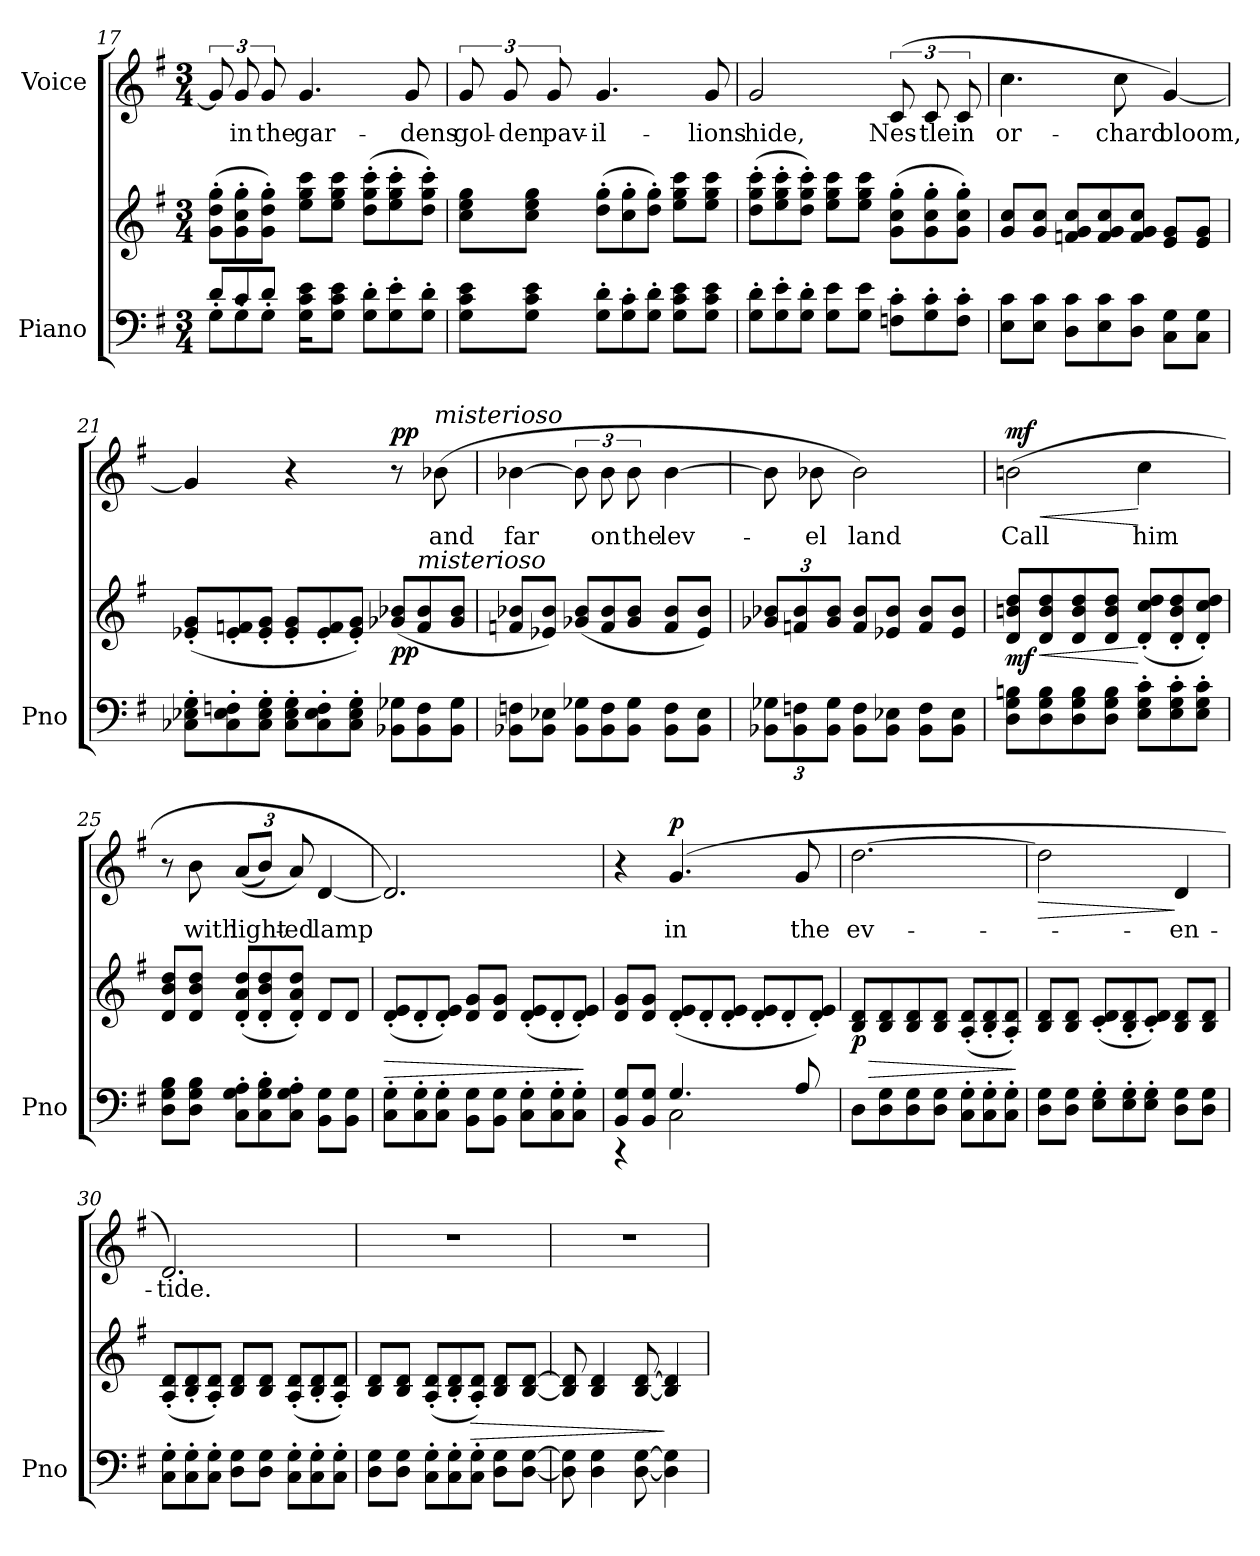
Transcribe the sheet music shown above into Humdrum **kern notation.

**kern	**kern	**dynam	**kern	**text	**dynam
*part2	*part2	*part2	*part1	*part1	*part1
*staff3	*staff2	*staff2/3	*staff1	*staff1	*staff1
*I"Piano	*	*	*I"Voice	*	*
*I'Pno	*	*	*	*	*
*clefF4	*clefG2	*	*clefG2	*	*
*k[f#]	*k[f#]	*	*k[f#]	*	*
*M3/4	*M3/4	*	*M3/4	*	*
*Xtuplet	*Xtuplet	*	*	*	*
=17	=17	=17	=17	=17	=17
*^	*	*	*	*	*
12G'\L	12d/L	(12g\' 12dd\' 12gg\'L	.	12g/]	.	.
!	!	!	!	!	!LO:LY:b	!
12G'\	12c/	12g\' 12cc\' 12gg\'	.	12g/	in	.
!	!	!	!	!	!LO:LY:b	!
12G'\J	12d/J	12g\' 12dd\' 12gg\'J)	.	12g/	the	.
!	!	!	!	!	!LO:LY:b	!
8G\ 8c\ 8e\L	2r	8ee\ 8gg\ 8ccc\L	.	4.g/	gar-	.
8G\ 8c\ 8e\J	.	8ee\ 8gg\ 8ccc\J	.	.	.	.
12G\' 12d\'L	.	(12dd\' 12gg\' 12ccc\'L	.	.	.	.
12G\' 12e\'	.	12ee\' 12gg\' 12ccc\'	.	.	.	.
!	!	!	!	!	!LO:LY:b	!
.	.	.	.	8g/	-dens	.
12G\' 12d\'J	.	12dd\' 12gg\' 12ccc\'J)	.	.	.	.
*v	*v	*	*	*	*	*
!!LO:LB:g=z
=18	=18	=18	=18	=18	=18
!	!	!	!	!LO:LY:b	!
8G\ 8c\ 8e\L	8cc\ 8ee\ 8gg\L	.	12g/	gol-	.
!	!	!	!	!LO:LY:b	!
.	.	.	12g/	-den	.
8G\ 8c\ 8e\J	8cc\ 8ee\ 8gg\J	.	.	.	.
!	!	!	!	!LO:LY:b	!
.	.	.	12g/	pav-	.
!	!	!	!	!LO:LY:b	!
12G\' 12d\'L	(12dd\' 12gg\'L	.	4.g/	-il-	.
12G\' 12c\'	12cc\' 12gg\'	.	.	.	.
12G\' 12d\'J	12dd\' 12gg\'J)	.	.	.	.
8G\ 8c\ 8e\L	8ee\ 8gg\ 8ccc\L	.	.	.	.
!	!	!	!	!LO:LY:b	!
8G\ 8c\ 8e\J	8ee\ 8gg\ 8ccc\J	.	8g/	-lions	.
=19	=19	=19	=19	=19	=19
!	!	!	!	!LO:LY:b	!
12G\' 12d\'L	(12dd\' 12gg\' 12ccc\'L	.	2g/	hide,	.
12G\' 12e\'	12ee\' 12gg\' 12ccc\'	.	.	.	.
12G\' 12d\'J	12dd\' 12gg\' 12ccc\'J)	.	.	.	.
8G\ 8e\L	8ee\ 8gg\ 8ccc\L	.	.	.	.
8G\ 8e\J	8ee\ 8gg\ 8ccc\J	.	.	.	.
!	!	!	!	!LO:LY:b	!
12Fn\' 12c\'L	(12g\' 12cc\' 12gg\'L	.	(>12c/	Nes-	.
!	!	!	!	!LO:LY:b	!
12G\' 12c\'	12g\' 12cc\' 12gg\'	.	12c/	-tle	.
!	!	!	!	!LO:LY:b	!
12F\' 12c\'J	12g\' 12cc\' 12gg\'J)	.	12c/	in	.
=20	=20	=20	=20	=20	=20
!	!	!	!	!LO:LY:b	!
8E\ 8c\L	8g/ 8cc/L	.	4.cc\	or-	.
8E\ 8c\J	8g/ 8cc/J	.	.	.	.
12D\ 12c\L	12fn/ 12g/ 12cc/L	.	.	.	.
12E\ 12c\	12f/ 12g/ 12cc/	.	.	.	.
!	!	!	!	!LO:LY:b	!
.	.	.	8cc\	-chard	.
12D\ 12c\J	12f/ 12g/ 12cc/J	.	.	.	.
!	!	!	!	!LO:LY:b	!
8C\ 8G\L	8e/ 8g/L	.	[4g/)	bloom,	.
8C\ 8G\J	8e/ 8g/J	.	.	.	.
!!LO:PB:g=z
=21	=21	=21	=21	=21	=21
12C-X\' 12E-X\' 12G\'L	(>12e-X/' 12g/'L	.	4g/]	.	.
12C-\' 12E-\' 12Fn\'	12e-/' 12fn/'	.	.	.	.
12C-\' 12E-\' 12G\'J	12e-/' 12g/'J	.	.	.	.
12C-\' 12E-\' 12G\'L	12e-/' 12g/'L	.	4r	.	.
12C-\' 12E-\' 12F\'	12e-/' 12f/'	.	.	.	.
12C-\' 12E-\' 12G\'J	12e-/' 12g/'J)	.	.	.	.
!	!	!LO:DY:b	!	!	!LO:DY:b
12BB-X\ 12G-X\L	(>12g-X/ 12b-X/L	pp	8r	.	pp
!	!LO:TX:a:i:t=misterioso	!	!	!	!
12BB-\ 12F\	12f/ 12b-/	.	.	.	.
!	!	!	!LO:TX:a:i:t=misterioso	!	!
!	!	!	!	!LO:LY:b	!
.	.	.	(8b-X\	and	.
12BB-\ 12G-\J	12g-/ 12b-/J	.	.	.	.
=22	=22	=22	=22	=22	=22
!	!	!	!	!LO:LY:b	!
8BB-X\ 8Fn\L	8fn/ 8b-X/L	.	[4b-X\	far	.
8BB-\ 8E-X\J	8e-X/ 8b-/J)	.	.	.	.
12BB-\ 12G-X\L	(12g-X/ 12b-/L	.	12b-\]	.	.
!	!	!	!	!LO:LY:b	!
12BB-\ 12F\	12f/ 12b-/	.	12b-\	on	.
!	!	!	!	!LO:LY:b	!
12BB-\ 12G-\J	12g-/ 12b-/J	.	12b-\	the	.
!	!	!	!	!LO:LY:b	!
8BB-\ 8F\L	8f/ 8b-/L	.	[4b-\	lev-	.
8BB-\ 8E-\J	8e-/ 8b-/J)	.	.	.	.
=23	=23	=23	=23	=23	=23
*tuplet	*	*	*	*	*
*Xbrackettup	*tuplet	*	*	*	*
*	*Xbrackettup	*	*	*	*
12BB-X\ 12G-X\L	12g-X/ 12b-X/L	.	8b-\]	.	.
12BB-\ 12Fn\	12fn/ 12b-/	.	.	.	.
!	!	!	!	!LO:LY:b	!
.	.	.	8b-X\	-el	.
12BB-\ 12G-\J	12g-/ 12b-/J	.	.	.	.
!	!	!	!	!LO:LY:b	!
8BB-\ 8F\L	8f/ 8b-/L	.	2b-\)	land	.
8BB-\ 8E-X\J	8e-X/ 8b-/J	.	.	.	.
8BB-\ 8F\L	8f/ 8b-/L	.	.	.	.
8BB-\ 8E-\J	8e-/ 8b-/J	.	.	.	.
!!LO:LB:g=z
=24	=24	=24	=24	=24	=24
!	!	!LO:DY:b	!	!LO:LY:b	!LO:HP:b
!	!	!	!	!	!LO:DY:n=1:b
8D\ 8G\ 8Bn\L	8d/ 8bn/ 8dd/L	mf	(2bn\	Call	< mf
!	!	!LO:HP:b	!	!	!
8D\ 8G\ 8B\	8d/ 8b/ 8dd/	<	.	.	.
8D\ 8G\ 8B\	8d/ 8b/ 8dd/	.	.	.	.
8D\ 8G\ 8B\J	8d/ 8b/ 8dd/J	.	.	.	.
*Xtuplet	*Xtuplet	*	*	*	*
!	!	!	!	!LO:LY:b	!
12E\' 12G\' 12c\'L	(>12d/' 12cc/' 12dd/'L	[	4cc\	him	[
12E\' 12G\' 12c\'	12d/' 12b/' 12dd/'	.	.	.	.
12E\' 12G\' 12c\'J	12d/' 12cc/' 12dd/'J)	.	.	.	.
=25	=25	=25	=25	=25	=25
8D\ 8G\ 8B\L	8d/ 8b/ 8dd/L	.	8r	.	.
!	!	!	!	!LO:LY:b	!
8D\ 8G\ 8B\J	8d/ 8b/ 8dd/J	.	8b\	with	.
*	*	*	*Xbrackettup	*	*
!	!	!	!	!LO:LY:b	!
12C\' 12G\' 12A\'L	(>12d/' 12a/' 12dd/'L	.	((>12a/L	light-	.
12C\' 12G\' 12B\'	12d/' 12b/' 12dd/'	.	12b/J)	.	.
!	!	!	!	!LO:LY:b	!
12C\' 12G\' 12A\'J	12d/' 12a/' 12dd/'J)	.	12a/)	-ed	.
!	!	!	!	!LO:LY:b	!
8BB\ 8G\L	8d/L	.	[4d/	lamp	.
8BB\ 8G\J	8d/J	.	.	.	.
=26	=26	=26	=26	=26	=26
!	!	!LO:HP:b	!	!	!
12C\' 12G\'L	(>12d/' 12e/'L	>	2.d/])	.	.
12C\' 12G\'	12d'/	.	.	.	.
12C\' 12G\'J	12d/' 12e/'J)	.	.	.	.
8BB\ 8G\L	8d/ 8g/L	.	.	.	.
8BB\ 8G\J	8d/ 8g/J	.	.	.	.
12C\' 12G\'L	(>12d/' 12e/'L	.	.	.	.
12C\' 12G\'	12d'/	.	.	.	.
12C\' 12G\'J	12d/' 12e/'J)	.	.	.	.
.	.	]	.	.	.
!!LO:LB:g=z
=27	=27	=27	=27	=27	=27
*^	*	*	*	*	*
8BB/ 8G/L	4r	8d/ 8g/L	.	4r	.	.
8BB/ 8G/J	.	8d/ 8g/J	.	.	.	.
!	!	!	!	!	!LO:LY:b	!LO:DY:b
4.G/	2C\	(>12d/' 12e/'L	.	(4.g/	in	p
.	.	12d'/	.	.	.	.
.	.	12d/' 12e/'J	.	.	.	.
.	.	12d/' 12e/'L	.	.	.	.
.	.	12d'/	.	.	.	.
!	!	!	!	!	!LO:LY:b	!
8A/	.	.	.	8g/	the	.
.	.	12d/' 12e/'J)	.	.	.	.
*v	*v	*	*	*	*	*
=28	=28	=28	=28	=28	=28
!	!	!LO:HP:b	!	!LO:LY:b	!
!	!	!LO:DY:n=1:b	!	!	!
8D\L	8B/ 8d/L	> p	[2.dd\	ev-	.
8D\ 8G\	8B/ 8d/	.	.	.	.
8D\ 8G\	8B/ 8d/	.	.	.	.
8D\ 8G\J	8B/ 8d/J	.	.	.	.
12C\' 12G\'L	(>12A/' 12d/'L	.	.	.	.
12C\' 12G\'	12B/' 12d/'	.	.	.	.
12C\' 12G\'J	12A/' 12d/'J)	.	.	.	.
.	.	]	.	.	.
=29	=29	=29	=29	=29	=29
!	!	!	!	!	!LO:HP:b
8D\ 8G\L	8B/ 8d/L	.	2dd\]	.	>
8D\ 8G\J	8B/ 8d/J	.	.	.	.
12E\' 12G\'L	(>12c/' 12d/'L	.	.	.	.
12E\' 12G\'	12B/' 12d/'	.	.	.	.
12E\' 12G\'J	12c/' 12d/'J)	.	.	.	.
!	!	!	!	!LO:LY:b	!
8D\ 8G\L	8B/ 8d/L	.	4d/	-en-	]
8D\ 8G\J	8B/ 8d/J	.	.	.	.
!!LO:LB:g=z
=30	=30	=30	=30	=30	=30
!	!	!	!	!LO:LY:b	!
12C\' 12G\'L	(>12A/' 12d/'L	.	2.d/)	-tide.	.
12C\' 12G\'	12B/' 12d/'	.	.	.	.
12C\' 12G\'J	12A/' 12d/'J)	.	.	.	.
8D\ 8G\L	8B/ 8d/L	.	.	.	.
8D\ 8G\J	8B/ 8d/J	.	.	.	.
12C\' 12G\'L	(>12A/' 12d/'L	.	.	.	.
12C\' 12G\'	12B/' 12d/'	.	.	.	.
12C\' 12G\'J	12A/' 12d/'J)	.	.	.	.
=31	=31	=31	=31	=31	=31
8D\ 8G\L	8B/ 8d/L	.	2.r	.	.
8D\ 8G\J	8B/ 8d/J	.	.	.	.
12C\' 12G\'L	(>12A/' 12d/'L	.	.	.	.
12C\' 12G\'	12B/' 12d/'	.	.	.	.
!	!	!LO:HP:b	!	!	!
12C\' 12G\'J	12A/' 12d/'J)	>	.	.	.
8D\ 8G\L	8B/ 8d/L	.	.	.	.
[8D\ [8G\J	[8B/ [8d/J	.	.	.	.
=32	=32	=32	=32	=32	=32
8D\] 8G\]	8B/] 8d/]	.	2.r	.	.
4D\ 4G\	4B/ 4d/	.	.	.	.
[8D\ [8G\	[8B/ [8d/	.	.	.	.
4D\] 4G\]	4B/] 4d/]	]	.	.	.
=	=	=	=	=	=
*-	*-	*-	*-	*-	*-
